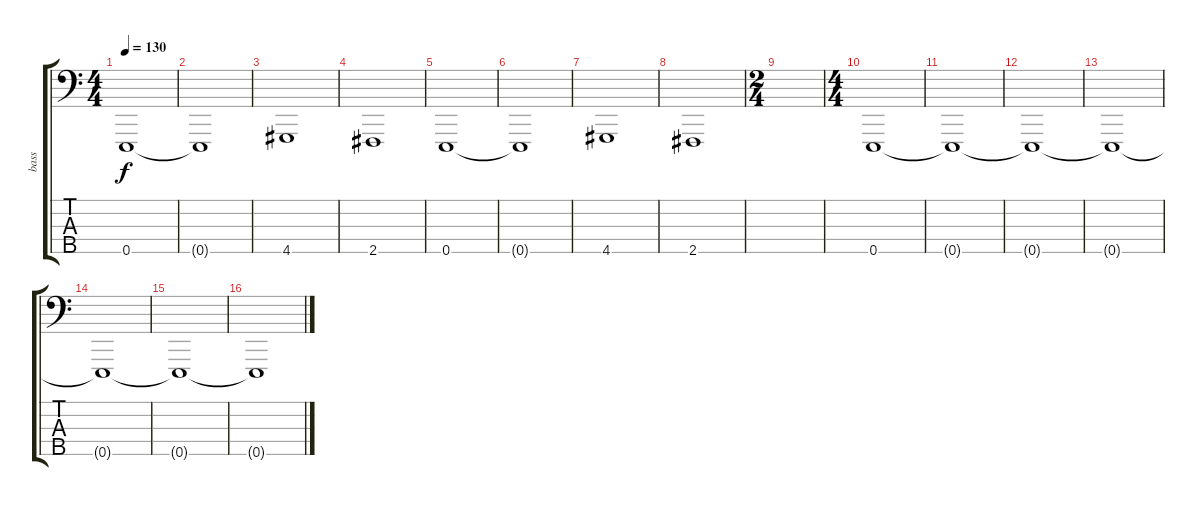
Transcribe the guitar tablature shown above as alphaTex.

\track ("bass" "bass") {instrument electricbasspick}
\staff {score tabs}
\tuning (D2 A1 E1 B0 E0) {hide}
\ts (4 4)
\tempo 130
\clef f4
\ks c
0.5.1{dy f} |
0.5{t}.1 |
4.5.1 |
2.5.1 |
0.5.1 |
0.5{t}.1 |
4.5.1 |
2.5.1 |
\ts (2 4)
|
\ts (4 4)
0.5.1{volume 12} |
0.5{t}.1 |
0.5{t}.1 |
0.5{t}.1 |
0.5{t}.1{volume 8} |
0.5{t}.1 |
0.5{t}.1
